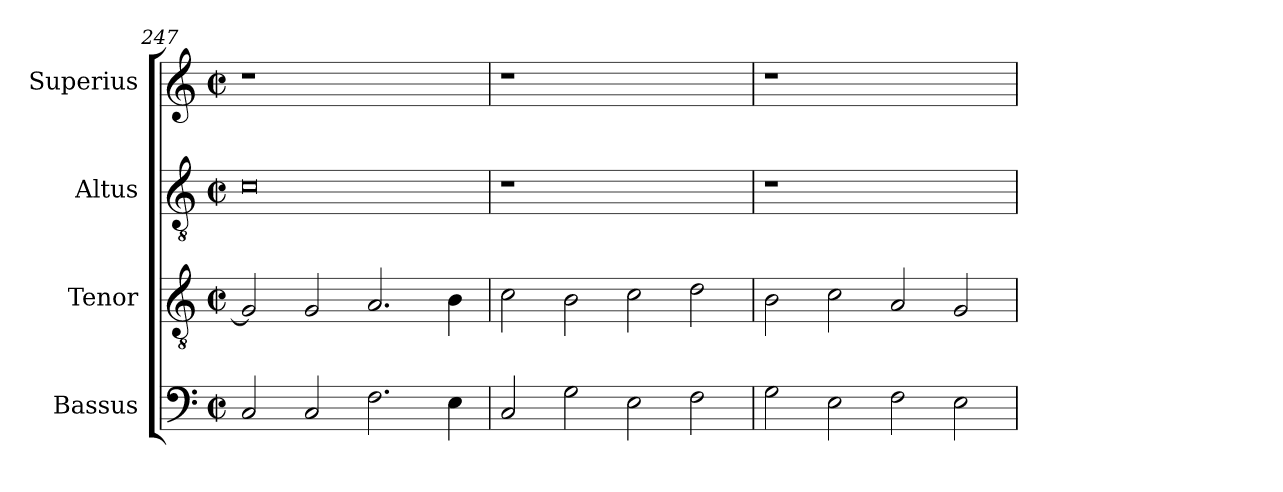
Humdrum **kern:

**kern	**kern	**kern	**kern
*part4	*part3	*part2	*part1
*staff4	*staff3	*staff2	*staff1
*I"Bassus	*I"Tenor	*I"Altus	*I"Superius
*I'B.	*I'T.	*I'A.	*I'S.
*clefF4	*clefGv2	*clefGv2	*clefG2
*	*ITrd7c12	*ITrd7c12	*
*k[]	*k[]	*k[]	*k[]
*C:	*C:	*C:	*C:
*M2/2	*M2/2	*M2/2	*M2/2
*met(c|)	*met(c|)	*met(c|)	*met(c|)
=247	=247	=247	=247
!	!	!	!LO:N:vis=1
2Ci/	2GGi/]	0Ci	1r
2Ci/	2GGi/	.	.
2.Fi\	2.AAi/	.	1ryy
4Ei\	4BBi\	.	.
=248	=248	=248	=248
!	!	!LO:N:vis=1	!LO:N:vis=1
2Ci/	2Ci\	1r	1r
2Gi\	2BBi\	.	.
2Ei\	2Ci\	1ryy	1ryy
2Fi\	2Di\	.	.
!!LO:PB:g=z
=249	=249	=249	=249
!	!	!LO:N:vis=1	!LO:N:vis=1
2Gi\	2BBi\	1r	1r
2Ei\	2Ci\	.	.
2Fi\	2AAi/	1ryy	1ryy
2Ei\	2GGi/	.	.
=	=	=	=
*-	*-	*-	*-
